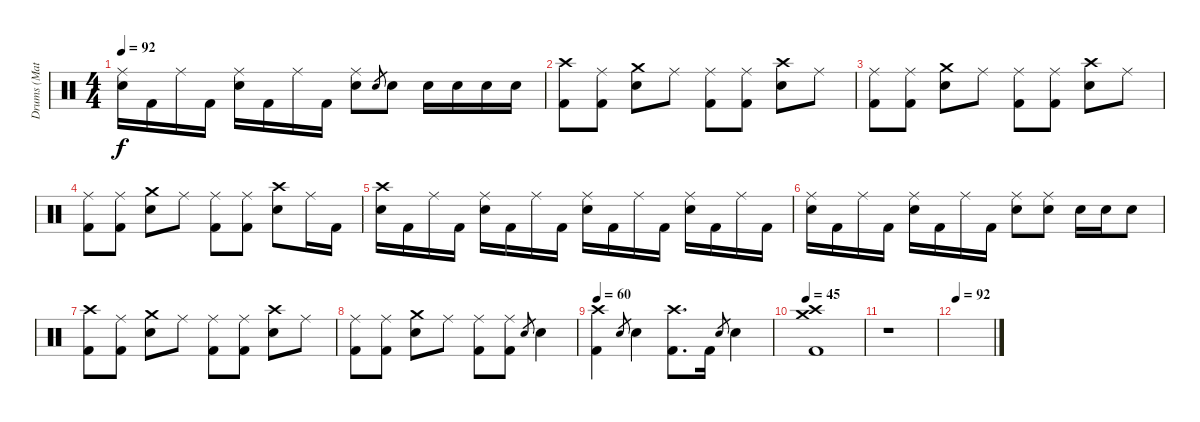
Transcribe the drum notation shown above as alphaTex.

\track ("Drums (Matt)" "Drums (Mat") {instrument percussion}
\staff {score}
\articulation defaults
\ts (4 4)
\tempo 92
\clef neutral
\ks c
("Ride (middle)" "Snare (hit) 2").16{dy f} "Kick (hit) 2".16 "Ride (middle)".16 "Kick (hit) 2".16 ("Ride (middle)" "Snare (hit) 2").16 "Kick (hit) 2".16 "Ride (middle)".16 "Kick (hit) 2".16 ("Ride (middle)" "Snare (hit) 2").8 "Snare (hit) 2".8{gr} "Snare (hit) 2".8 "Snare (hit) 2".16 "Snare (hit) 2".16 "Snare (hit) 2".16 "Snare (hit) 2".16 |
("Crash high (hit)" "Kick (hit) 2").8 ("Ride (middle)" "Kick (hit) 2").8 ("Crash medium (hit)" "Snare (hit) 2").8 "Ride (middle)".8 ("Ride (middle)" "Kick (hit) 2").8 ("Ride (middle)" "Kick (hit) 2").8 ("Crash high (hit)" "Snare (hit) 2").8 "Ride (middle)".8 |
("Ride (middle)" "Kick (hit) 2").8 ("Ride (middle)" "Kick (hit) 2").8 ("Crash medium (hit)" "Snare (hit) 2").8 "Ride (middle)".8 ("Ride (middle)" "Kick (hit) 2").8 ("Ride (middle)" "Kick (hit) 2").8 ("Crash high (hit)" "Snare (hit) 2").8 "Ride (middle)".8 |
("Ride (middle)" "Kick (hit) 2").8 ("Ride (middle)" "Kick (hit) 2").8 ("Crash medium (hit)" "Snare (hit) 2").8 "Ride (middle)".8 ("Ride (middle)" "Kick (hit) 2").8 ("Ride (middle)" "Kick (hit) 2").8 ("Crash high (hit)" "Snare (hit) 2").8 "Ride (middle)".16 "Kick (hit) 2".16 |
("Crash high (hit)" "Snare (hit) 2").16 "Kick (hit) 2".16 "Ride (middle)".16 "Kick (hit) 2".16 ("Ride (middle)" "Snare (hit) 2").16 "Kick (hit) 2".16 "Ride (middle)".16 "Kick (hit) 2".16 ("Ride (middle)" "Snare (hit) 2").16 "Kick (hit) 2".16 "Ride (middle)".16 "Kick (hit) 2".16 ("Ride (middle)" "Snare (hit) 2").16 "Kick (hit) 2".16 "Ride (middle)".16 "Kick (hit) 2".16 |
("Ride (middle)" "Snare (hit) 2").16 "Kick (hit) 2".16 "Ride (middle)".16 "Kick (hit) 2".16 ("Ride (middle)" "Snare (hit) 2").16 "Kick (hit) 2".16 "Ride (middle)".16 "Kick (hit) 2".16 ("Ride (middle)" "Snare (hit) 2").8 ("Ride (middle)" "Snare (hit) 2").8 "Snare (hit) 2".16 "Snare (hit) 2".16 "Snare (hit) 2".8 |
("Crash high (hit)" "Kick (hit) 2").8 ("Ride (middle)" "Kick (hit) 2").8 ("Crash medium (hit)" "Snare (hit) 2").8 "Ride (middle)".8 ("Ride (middle)" "Kick (hit) 2").8 ("Ride (middle)" "Kick (hit) 2").8 ("Crash high (hit)" "Snare (hit) 2").8 "Ride (middle)".8 |
("Ride (middle)" "Kick (hit) 2").8 ("Ride (middle)" "Kick (hit) 2").8 ("Crash medium (hit)" "Snare (hit) 2").8 "Ride (middle)".8 ("Ride (middle)" "Kick (hit) 2").8 ("Ride (middle)" "Kick (hit) 2").8 "Snare (hit) 2".8{gr} "Snare (hit) 2".4 |
\tempo 60
("Crash high (hit)" "Kick (hit) 2").4 "Snare (hit) 2".8{gr} "Snare (hit) 2".4 ("Crash high (hit)" "Kick (hit) 2").8{d} "Kick (hit) 2".16 "Snare (hit) 2".8{gr} "Snare (hit) 2".4 |
\tempo 45
("Crash high (hit)" "Crash medium (hit)" "Kick (hit) 2").1 |
r.1 |
\tempo 92
